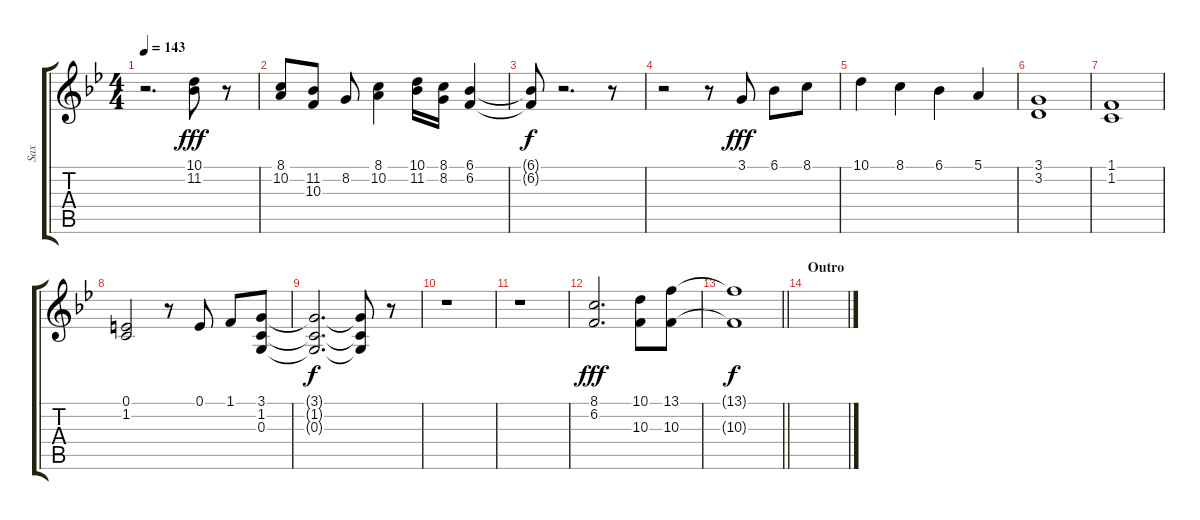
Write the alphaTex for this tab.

\track ("Sax" "Sax") {instrument baritonesax}
\staff {score tabs}
\tuning (E4 B3 G3 D3 A2 E2) {hide}
\ts (4 4)
\tempo 143
\clef g2
\ks bb
r.2{d dy fff} (10.1 11.2).8 r.8 |
(8.1 10.2).8 (11.2 10.3).8 8.2.8 (8.1 10.2).4 (10.1 11.2).16 (8.1 8.2).16 (6.1 6.2).4 |
(6.1{t} 6.2{t}).8{dy f} r.2{d} r.8 |
r.2 r.8 3.1.8{dy fff} 6.1.8 8.1.8 |
10.1.4 8.1.4 6.1.4 5.1.4 |
(3.1 3.2).1 |
(1.1 1.2).1 |
(0.1 1.2).2 r.8 0.1.8 1.1.8 (3.1 1.2 0.3).8 |
(3.1{t} 1.2{t} 0.3{t}).2{d dy f} (3.1{t} 1.2{t} 0.3{t}).8 r.8 |
r.1 |
r.1 |
(8.1 6.2).2{d dy fff} (10.1 10.3).8 (13.1 10.3).8 |
\barLineRight lightlight
(13.1{t} 10.3{t}).1{dy f} |
\section ("" "Outro")
